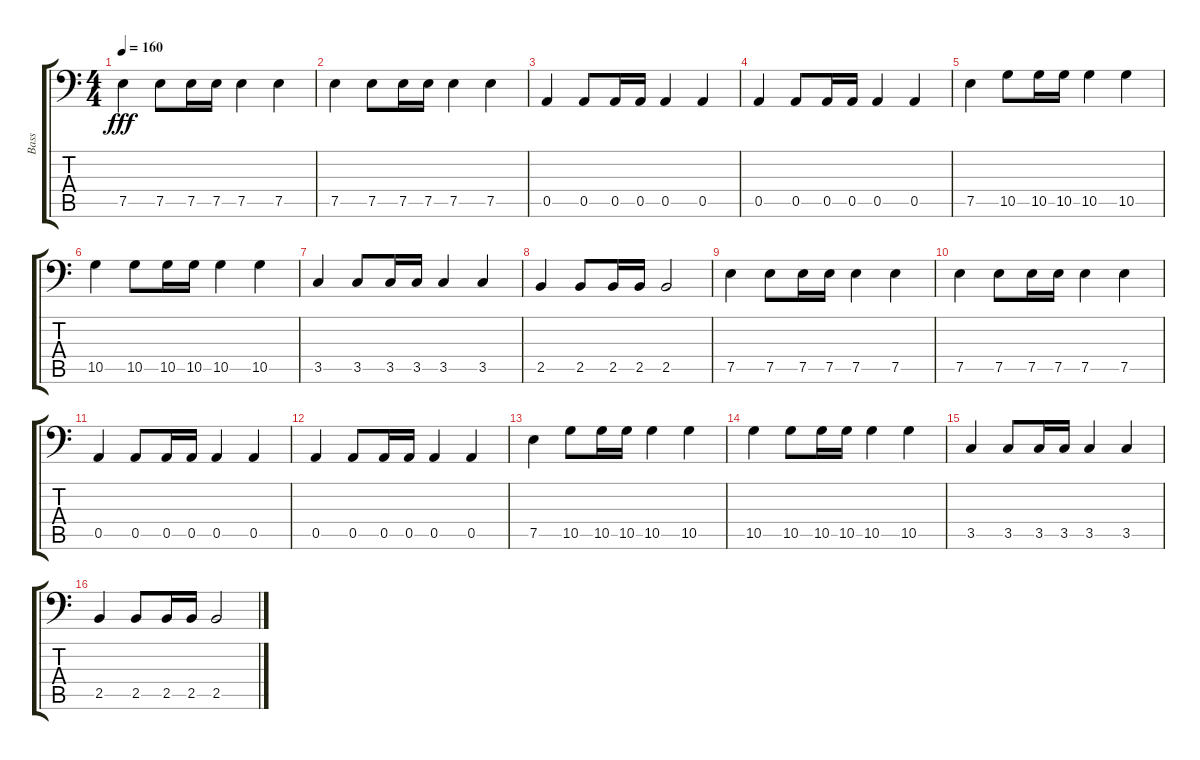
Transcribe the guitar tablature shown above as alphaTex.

\track ("Bass" "Bass") {instrument electricbassfinger}
\staff {score tabs}
\tuning (E3 B2 G2 D2 A1 E1) {hide}
\ts (4 4)
\tempo 160
\clef f4
\ks c
7.5.4{dy fff} 7.5.8 7.5.16 7.5.16 7.5.4 7.5.4 |
7.5.4 7.5.8 7.5.16 7.5.16 7.5.4 7.5.4 |
0.5.4 0.5.8 0.5.16 0.5.16 0.5.4 0.5.4 |
0.5.4 0.5.8 0.5.16 0.5.16 0.5.4 0.5.4 |
7.5.4 10.5.8 10.5.16 10.5.16 10.5.4 10.5.4 |
10.5.4 10.5.8 10.5.16 10.5.16 10.5.4 10.5.4 |
3.5.4 3.5.8 3.5.16 3.5.16 3.5.4 3.5.4 |
2.5.4 2.5.8 2.5.16 2.5.16 2.5.2 |
7.5.4 7.5.8 7.5.16 7.5.16 7.5.4 7.5.4 |
7.5.4 7.5.8 7.5.16 7.5.16 7.5.4 7.5.4 |
0.5.4 0.5.8 0.5.16 0.5.16 0.5.4 0.5.4 |
0.5.4 0.5.8 0.5.16 0.5.16 0.5.4 0.5.4 |
7.5.4 10.5.8 10.5.16 10.5.16 10.5.4 10.5.4 |
10.5.4 10.5.8 10.5.16 10.5.16 10.5.4 10.5.4 |
3.5.4 3.5.8 3.5.16 3.5.16 3.5.4 3.5.4 |
2.5.4 2.5.8 2.5.16 2.5.16 2.5.2
